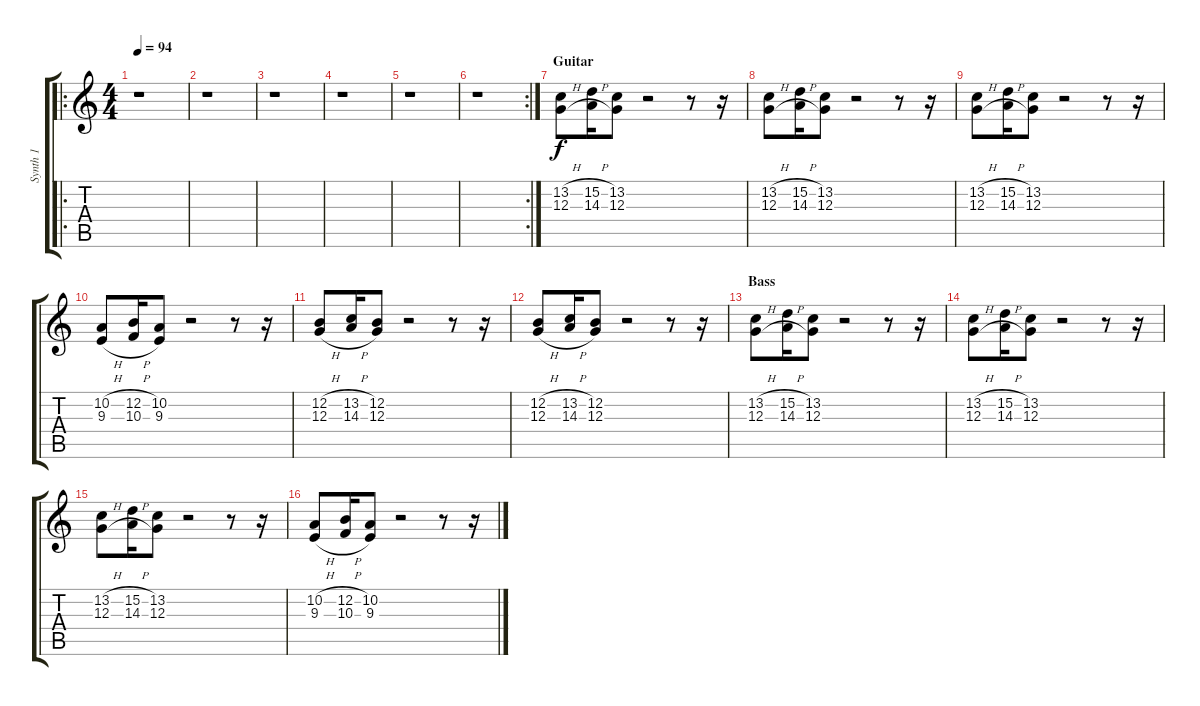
\track ("Synth 1" "Synth 1") {instrument lead3calliope}
\staff {score tabs}
\tuning (E4 B3 G3 D3 A2 E2) {hide}
\ro
\ts (4 4)
\tempo 94
\clef g2
\ks c
r.1{dy f instrument lead3calliope} |
r.1 |
r.1 |
r.1 |
r.1 |
\rc 2
r.1 |
\section ("" "Guitar")
(13.2{h} 12.3{h}).8 (15.2{h} 14.3{h}).16 (13.2 12.3).8 r.2 r.8 r.16 |
(13.2{h} 12.3{h}).8 (15.2{h} 14.3{h}).16 (13.2 12.3).8 r.2 r.8 r.16 |
(13.2{h} 12.3{h}).8 (15.2{h} 14.3{h}).16 (13.2 12.3).8 r.2 r.8 r.16 |
(10.2{h} 9.3{h}).8 (12.2{h} 10.3{h}).16 (10.2 9.3).8 r.2 r.8 r.16 |
(12.2{h} 12.3{h}).8 (13.2{h} 14.3{h}).16 (12.2 12.3).8 r.2 r.8 r.16 |
(12.2{h} 12.3{h}).8 (13.2{h} 14.3{h}).16 (12.2 12.3).8 r.2 r.8 r.16 |
\section ("" "Bass")
(13.2{h} 12.3{h}).8 (15.2{h} 14.3{h}).16 (13.2 12.3).8 r.2 r.8 r.16 |
(13.2{h} 12.3{h}).8 (15.2{h} 14.3{h}).16 (13.2 12.3).8 r.2 r.8 r.16 |
(13.2{h} 12.3{h}).8 (15.2{h} 14.3{h}).16 (13.2 12.3).8 r.2 r.8 r.16 |
(10.2{h} 9.3{h}).8 (12.2{h} 10.3{h}).16 (10.2 9.3).8 r.2 r.8 r.16
